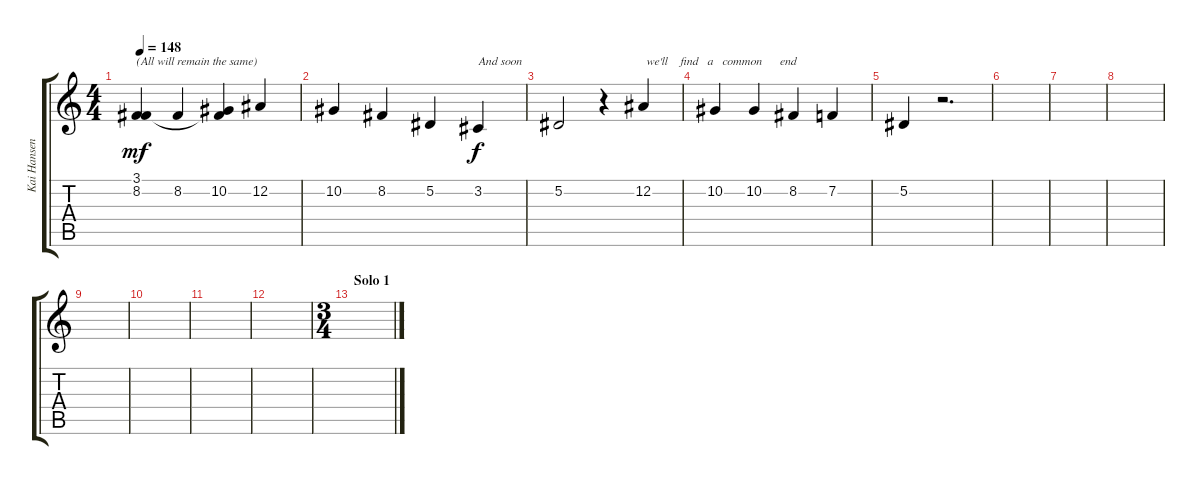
\track ("Kai Hansen<Vocal>" "Kai Hansen") {instrument lead5charang}
\staff {score tabs}
\tuning (Eb4 Bb3 Gb3 Db3 Ab2 Eb2) {hide}
\ts (4 4)
\tempo 148
\clef g2
\ks c
(3.1 8.2).4{txt "(All will remain the same)" dy mf} 8.2.4 (3.1{t} 10.2).4 12.2.4 |
10.2.4 8.2.4 5.2.4 3.2.4{txt "And soon" dy f} |
5.2.2 r.4 12.2.4{txt " we'll    find   a   common      end"} |
10.2.4 10.2.4 8.2.4 7.2.4 |
5.2.4 r.2{d} |
|
|
|
|
|
|
|
\ts (3 4)
\section ("" "Solo 1")
